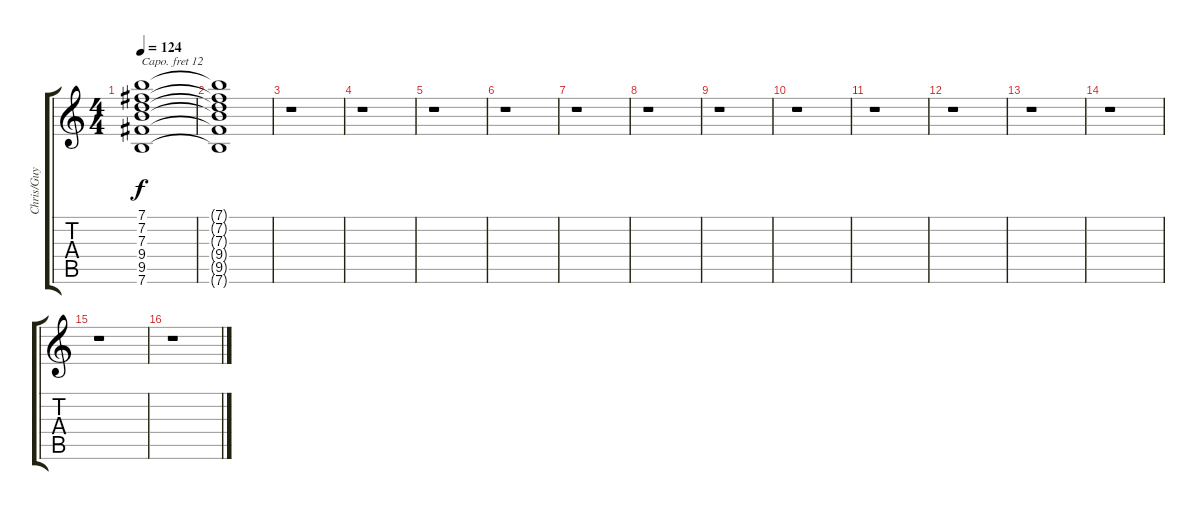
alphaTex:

\track ("Chris/Guy (piano overdub)" "Chris/Guy ") {instrument acousticgrandpiano}
\staff {score tabs}
\capo 12
\tuning (E4 B3 G3 D3 A2 E2) {hide}
\ts (4 4)
\tempo 124
\clef g2
\ks c
(7.1 7.2 7.3 9.4 9.5 7.6).1{dy f} |
(7.1{t} 7.2{t} 7.3{t} 9.4{t} 9.5{t} 7.6{t}).1 |
r.1 |
r.1 |
r.1 |
r.1 |
r.1 |
r.1 |
r.1 |
r.1 |
r.1 |
r.1 |
r.1 |
r.1 |
r.1 |
r.1
